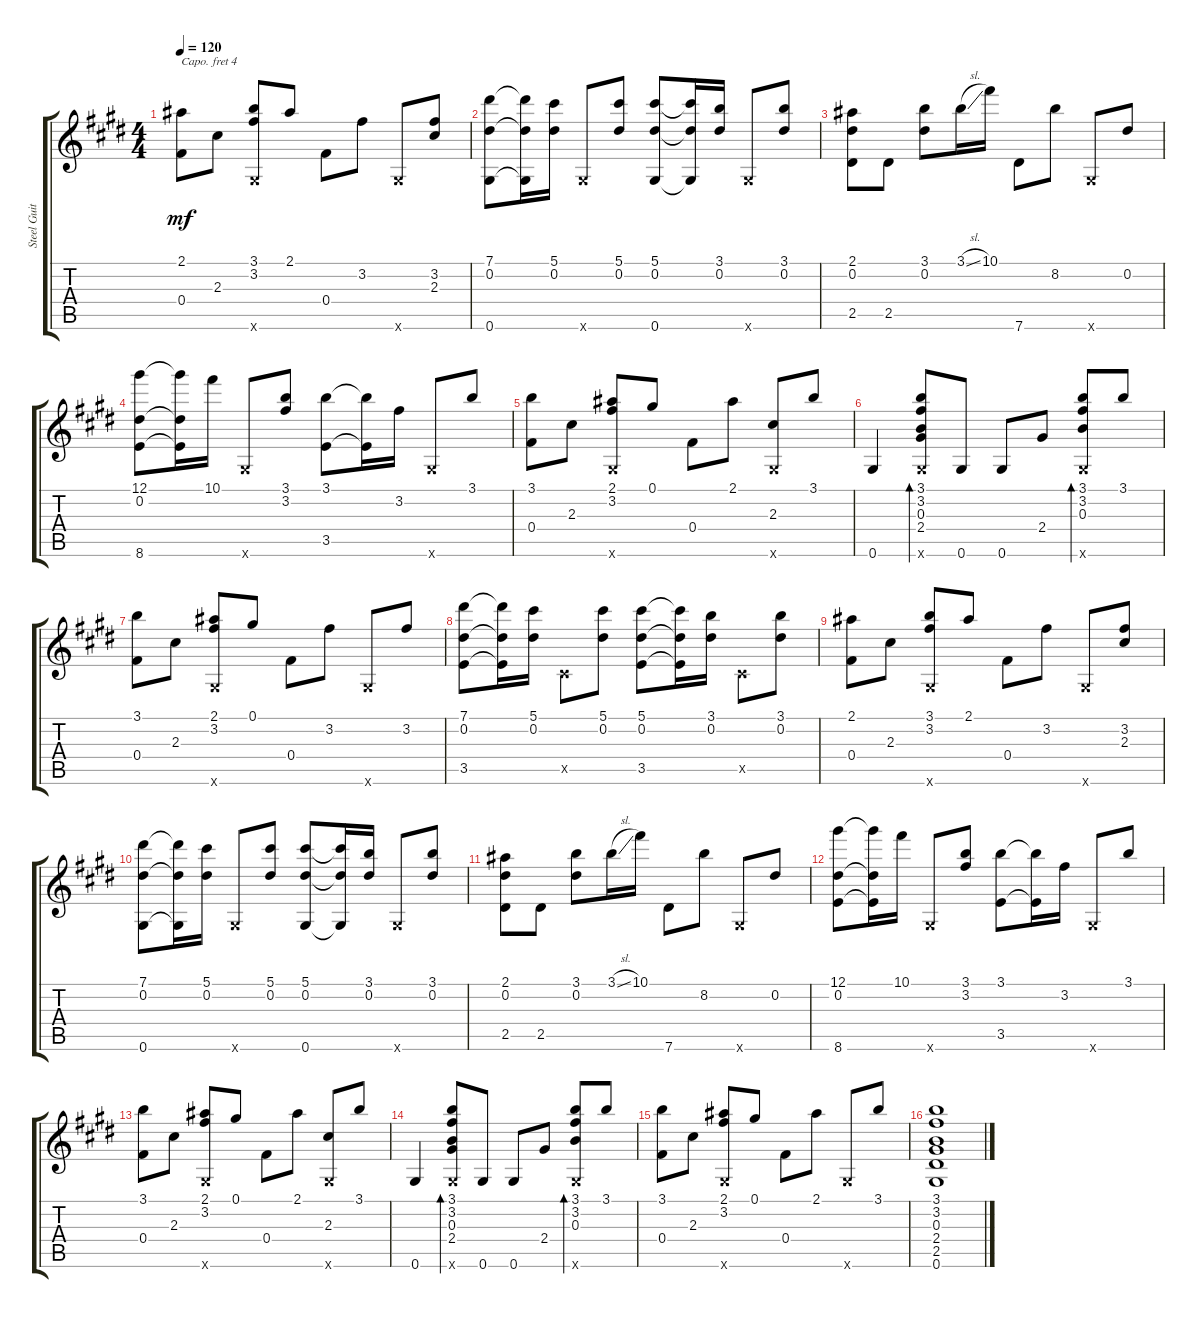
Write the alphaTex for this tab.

\track ("Steel Guitar" "Steel Guit") {instrument acousticguitarsteel}
\staff {score tabs}
\capo 4
\tuning (E4 B3 G3 D3 A2 E2) {hide}
\ts (4 4)
\tempo 120
\clef g2
\ks e
(2.1 0.4).8{dy mf} 2.3.8 (3.1 3.2 0.6{x}).8 2.1.8 0.4.8 3.2.8 0.6{x}.8 (3.2 2.3).8 |
(7.1 0.2 0.6).8 (7.1{t} 0.2{t} 0.6{t}).16 (5.1 0.2).16 0.6{x}.8 (5.1 0.2).8 (5.1 0.2 0.6).8 (5.1{t} 0.2{t} 0.6{t}).16 (3.1 0.2).16 0.6{x}.8 (3.1 0.2).8 |
(2.1 0.2 2.5).8 2.5.8 (3.1 0.2).8 3.1{sl}.16 10.1.16 7.6.8 8.2.8 0.6{x}.8 0.2.8 |
(12.1 0.2 8.6).8 (12.1{t} 0.2{t} 8.6{t}).16 10.1.16 0.6{x}.8 (3.1 3.2).8 (3.1 3.5).8 (3.1{t} 3.5{t}).16 3.2.16 0.6{x}.8 3.1.8 |
(3.1 0.4).8 2.3.8 (2.1 3.2 0.6{x}).8 0.1.8 0.4.8 2.1.8 (2.3 0.6{x}).8 3.1.8 |
0.6.4 (3.1 3.2 0.3 2.4 0.6{x}).8{bd 30} 0.6.8 0.6.8 2.4.8 (3.1 3.2 0.3 0.6{x}).8{bd 30} 3.1.8 |
(3.1 0.4).8 2.3.8 (2.1 3.2 0.6{x}).8 0.1.8 0.4.8 3.2.8 0.6{x}.8 3.2.8 |
(7.1 0.2 3.5).8 (7.1{t} 0.2{t} 3.5{t}).16 (5.1 0.2).16 0.5{x}.8 (5.1 0.2).8 (5.1 0.2 3.5).8 (5.1{t} 0.2{t} 3.5{t}).16 (3.1 0.2).16 0.5{x}.8 (3.1 0.2).8 |
(2.1 0.4).8 2.3.8 (3.1 3.2 0.6{x}).8 2.1.8 0.4.8 3.2.8 0.6{x}.8 (3.2 2.3).8 |
(7.1 0.2 0.6).8 (7.1{t} 0.2{t} 0.6{t}).16 (5.1 0.2).16 0.6{x}.8 (5.1 0.2).8 (5.1 0.2 0.6).8 (5.1{t} 0.2{t} 0.6{t}).16 (3.1 0.2).16 0.6{x}.8 (3.1 0.2).8 |
(2.1 0.2 2.5).8 2.5.8 (3.1 0.2).8 3.1{sl}.16 10.1.16 7.6.8 8.2.8 0.6{x}.8 0.2.8 |
(12.1 0.2 8.6).8 (12.1{t} 0.2{t} 8.6{t}).16 10.1.16 0.6{x}.8 (3.1 3.2).8 (3.1 3.5).8 (3.1{t} 3.5{t}).16 3.2.16 0.6{x}.8 3.1.8 |
(3.1 0.4).8 2.3.8 (2.1 3.2 0.6{x}).8 0.1.8 0.4.8 2.1.8 (2.3 0.6{x}).8 3.1.8 |
0.6.4 (3.1 3.2 0.3 2.4 0.6{x}).8{bd 30} 0.6.8 0.6.8 2.4.8 (3.1 3.2 0.3 0.6{x}).8{bd 30} 3.1.8 |
(3.1 0.4).8 2.3.8 (2.1 3.2 0.6{x}).8 0.1.8 0.4.8 2.1.8 0.6{x}.8 3.1.8 |
(3.1 3.2 0.3 2.4 2.5 0.6).1
